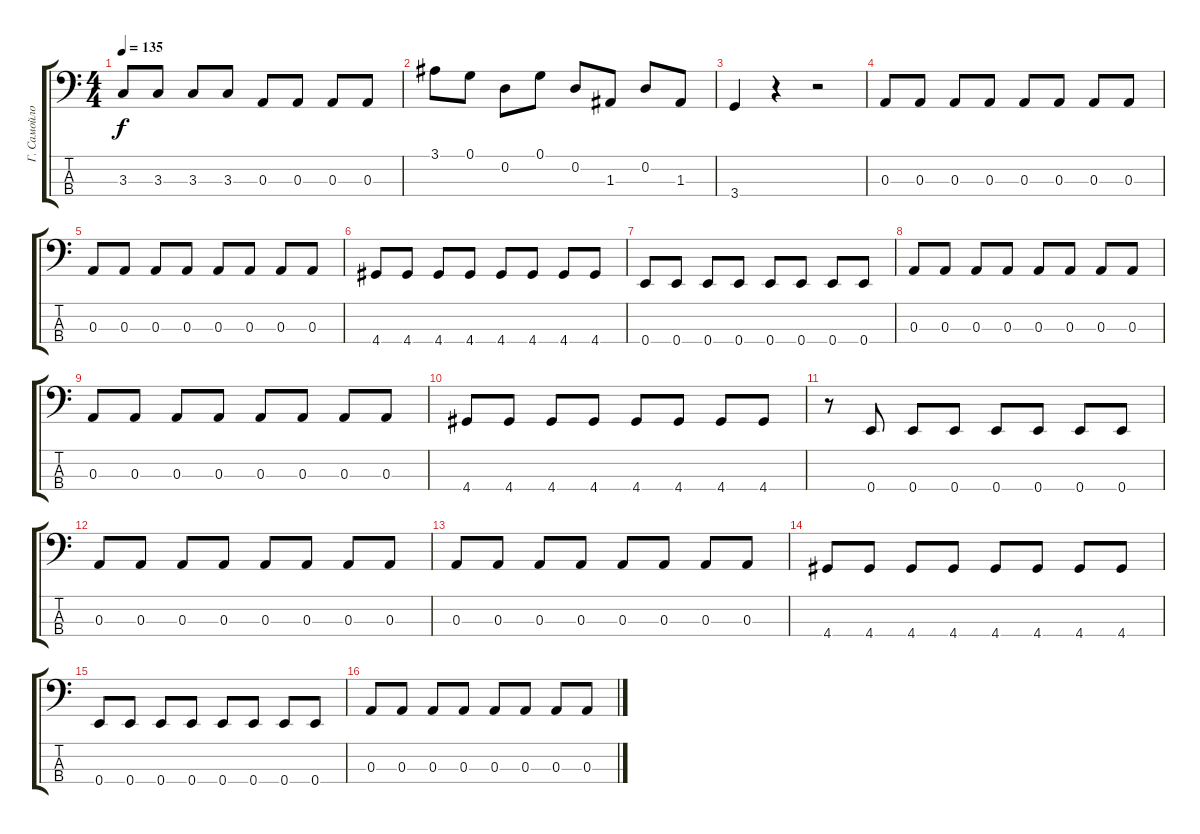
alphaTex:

\track ("Г. Самойлов" "Г. Самойло") {instrument electricbassfinger}
\staff {score tabs}
\tuning (G2 D2 A1 E1) {hide}
\ts (4 4)
\tempo 135
\clef f4
\ks c
3.3.8{dy f} 3.3.8 3.3.8 3.3.8 0.3.8 0.3.8 0.3.8 0.3.8 |
3.1.8 0.1.8 0.2.8 0.1.8 0.2.8 1.3.8 0.2.8 1.3.8 |
3.4.4 r.4 r.2 |
0.3.8 0.3.8 0.3.8 0.3.8 0.3.8 0.3.8 0.3.8 0.3.8 |
0.3.8 0.3.8 0.3.8 0.3.8 0.3.8 0.3.8 0.3.8 0.3.8 |
4.4.8 4.4.8 4.4.8 4.4.8 4.4.8 4.4.8 4.4.8 4.4.8 |
0.4.8 0.4.8 0.4.8 0.4.8 0.4.8 0.4.8 0.4.8 0.4.8 |
0.3.8 0.3.8 0.3.8 0.3.8 0.3.8 0.3.8 0.3.8 0.3.8 |
0.3.8 0.3.8 0.3.8 0.3.8 0.3.8 0.3.8 0.3.8 0.3.8 |
4.4.8 4.4.8 4.4.8 4.4.8 4.4.8 4.4.8 4.4.8 4.4.8 |
r.8 0.4.8 0.4.8 0.4.8 0.4.8 0.4.8 0.4.8 0.4.8 |
0.3.8 0.3.8 0.3.8 0.3.8 0.3.8 0.3.8 0.3.8 0.3.8 |
0.3.8 0.3.8 0.3.8 0.3.8 0.3.8 0.3.8 0.3.8 0.3.8 |
4.4.8 4.4.8 4.4.8 4.4.8 4.4.8 4.4.8 4.4.8 4.4.8 |
0.4.8 0.4.8 0.4.8 0.4.8 0.4.8 0.4.8 0.4.8 0.4.8 |
0.3.8 0.3.8 0.3.8 0.3.8 0.3.8 0.3.8 0.3.8 0.3.8
